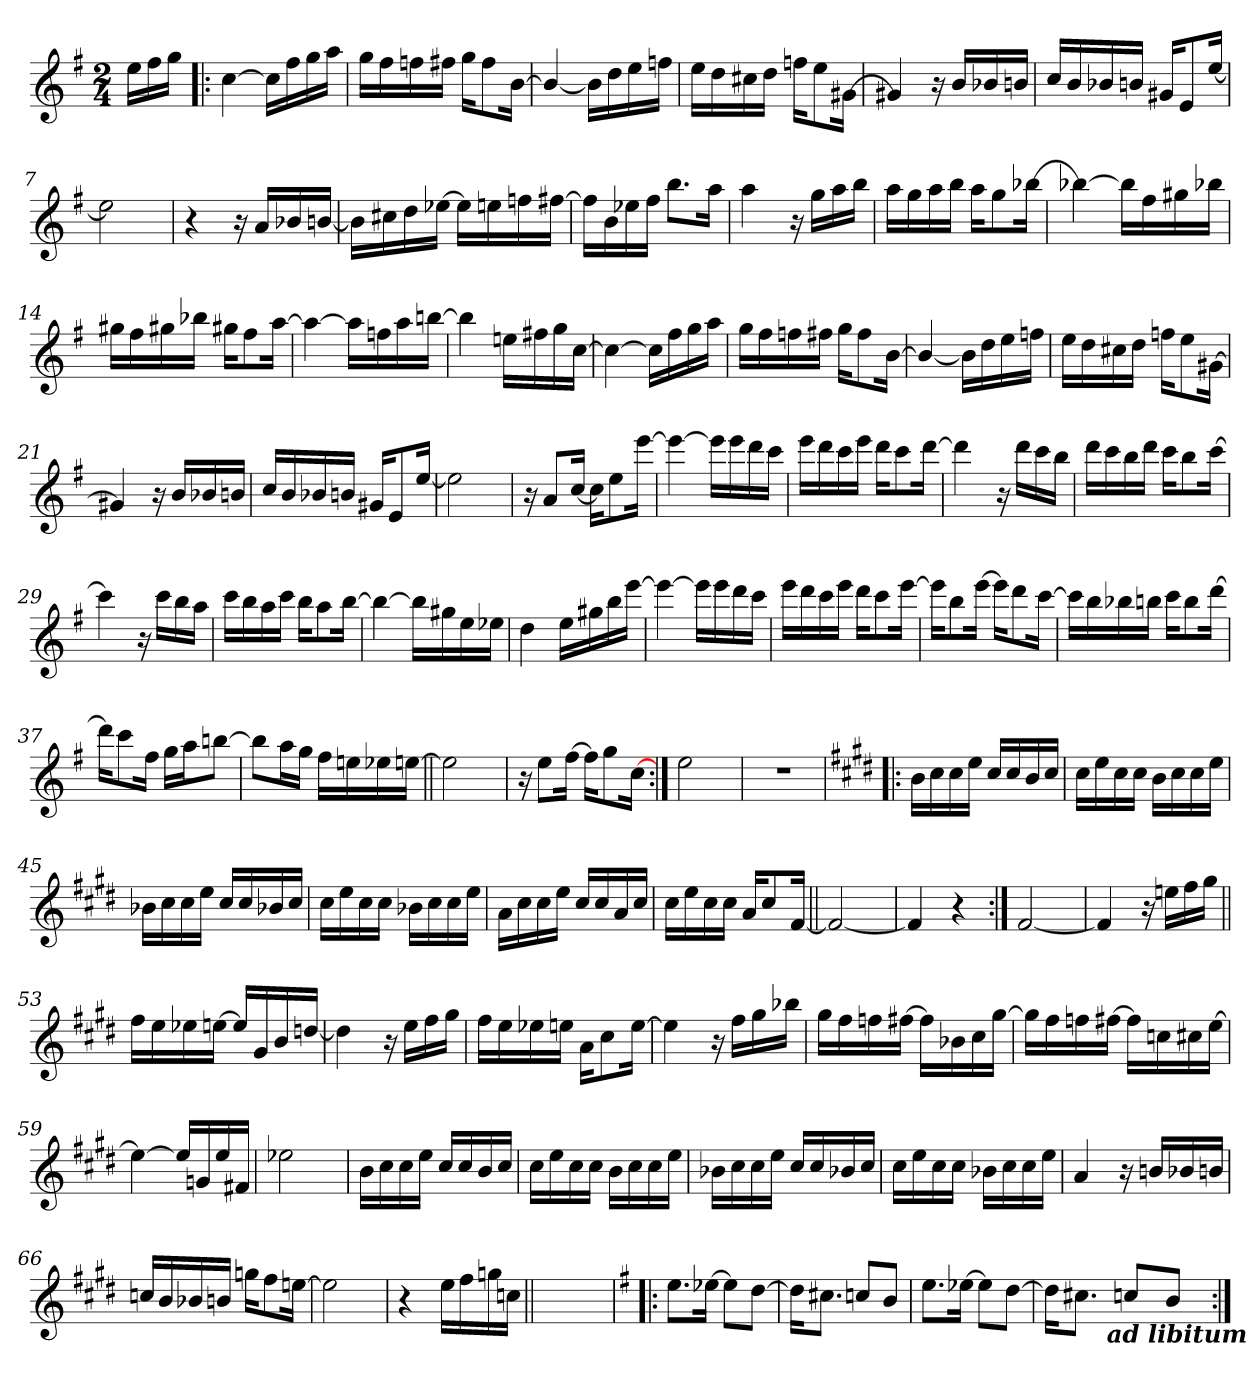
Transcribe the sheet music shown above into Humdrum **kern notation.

**kern
*part1
*staff1
*clefG2
*k[f#]
*G:
*M2/4
=
16ee\LL
16ff#\
16gg\JJ
=1!|:
[4cc\
16cc\LL]
16ff#\
16gg\
16aa\JJ
=2
16gg\LL
16ff#\
16ffn\
16ff#X\JJ
16gg\KL
8ff#\
[16b\Jk
=3
4b/_
16b\LL]
16dd\
16ee\
16ffn\JJ
=4
16ee\LL
16dd\
16cc#X\
16dd\JJ
16ffn\KL
8ee\
[16g#X\Jk
!!LO:LB:g=z
=5
4g#X/]
16r
16b/LL
16b-X/
16bn/JJ
=6
16cc/LL
16b/
16b-X/
16bn/JJ
16g#X/KL
8e/
[16ee/Jk
=7
2ee\]
=8
4r
16r
16a/LL
16b-X/
[16bn/JJ
=9
16b\LL]
16cc#X\
16dd\
[16ee-X\JJ
16ee-\LL]
16een\
16ffn\
[16ff#X\JJ
!!LO:LB:g=z
=10
16ff#\LL]
16b\
16ee-X\
16ff#\JJ
8.bb\L
16aa\Jk
=11
4aa\
16r
16gg\LL
16aa\
16bb\JJ
=12
16aa\LL
16gg\
16aa\
16bb\JJ
16aa\KL
8gg\
[16bb-X\Jk
=13
4bb-X\_
16bb-\LL]
16ff#\
16gg#X\
16bb-X\JJ
=14
16gg#X\LL
16ff#\
16gg#X\
16bb-X\JJ
16gg#X\KL
8ff#\
[16aa\Jk
!!LO:LB:g=z
=15
4aa\_
16aa\LL]
16ffn\
16aa\
[16bbn\JJ
=16
4bb\]
16een\LL
16ff#X\
16gg\
[16cc\JJ
=17
4cc\_
16cc\LL]
16ff#\
16gg\
16aa\JJ
=18
16gg\LL
16ff#\
16ffn\
16ff#X\JJ
16gg\KL
8ff#\
[16b\Jk
=19
4b/_
16b\LL]
16dd\
16ee\
16ffn\JJ
!!LO:LB:g=z
=20
16ee\LL
16dd\
16cc#X\
16dd\JJ
16ffn\KL
8ee\
[16g#X\Jk
=21
4g#X/]
16r
16b/LL
16b-X/
16bn/JJ
=22
16cc/LL
16b/
16b-X/
16bn/JJ
16g#X/KL
8e/
[16ee/Jk
=23
2ee\]
!!LO:LB:g=z
=24
16r
8a/L
[16cc/Jk
16cc\KL]
8ee\
[16eee\Jk
=25
4eee\_
16eee\LL]
16eee\
16ddd\
16ccc\JJ
=26
16eee\LL
16ddd\
16ccc\
16eee\JJ
16ddd\KL
8ccc\
[16ddd\Jk
=27
4ddd\]
16r
16ddd\LL
16ccc\
16bb\JJ
=28
16ddd\LL
16ccc\
16bb\
16ddd\JJ
16ccc\KL
8bb\
[16ccc\Jk
!!LO:LB:g=z
=29
4ccc\]
16r
16ccc\LL
16bb\
16aa\JJ
=30
16ccc\LL
16bb\
16aa\
16ccc\JJ
16bb\KL
8aa\
[16bb\Jk
=31
4bb\_
16bb\LL]
16gg#X\
16ee\
16ee-X\JJ
=32
4dd\
16ee\LL
16gg#X\
16bb\
[16eee\JJ
=33
4eee\_
16eee\LL]
16eee\
16ddd\
16ccc\JJ
!!LO:LB:g=z
=34
16eee\LL
16ddd\
16ccc\
16eee\JJ
16ddd\KL
8ccc\
[16eee\Jk
=35
16eee\KL]
8bb\
[16eee\Jk
16eee\KL]
8ddd\
[16ccc\Jk
=36
16ccc\LL]
16bb\
16bb-X\
16bbn\JJ
16ccc\KL
8bb\
[16ddd\Jk
=37
16ddd\KL]
8ccc\
16ff#\Jk
16gg\LL
16aa\J
[8bbn\J
!!LO:LB:g=z
=38
8bb\L]
16aa\L
16gg\JJ
16ff#\LL
16een\
16ee-X\
[16een\JJ
=39||
2ee\]
=40
16r
8ee\L
[16ff#\Jk
16ff#\KL]
8gg\
[16cc\Jk
=41:|!
2ee\
=42
2r
!!LO:LB:g=z
=43!|:
*k[f#c#g#d#]
*E:
16b\LL
16cc#\
16cc#\
16ee\JJ
16cc#/LL
16cc#/
16b/
16cc#/JJ
=44
16cc#\LL
16ee\
16cc#\
16cc#\JJ
16b\LL
16cc#\
16cc#\
16ee\JJ
=45
16b-X\LL
16cc#\
16cc#\
16ee\JJ
16cc#/LL
16cc#/
16b-X/
16cc#/JJ
=46
16cc#\LL
16ee\
16cc#\
16cc#\JJ
16b-X\LL
16cc#\
16cc#\
16ee\JJ
!!LO:PB:g=z
=47
16a\LL
16cc#\
16cc#\
16ee\JJ
16cc#/LL
16cc#/
16a/
16cc#/JJ
=48
16cc#\LL
16ee\
16cc#\
16cc#\JJ
16a/KL
8cc#/
[16f#/Jk
=49||
2f#/_
=50
4f#/]
4r
=51:|!
[2f#/
!!LO:LB:g=z
=52
4f#/]
16r
16een\LL
16ff#\
16gg#\JJ
=53||
16ff#\LL
16ee\
16ee-X\
[16een\JJ
16ee/LL]
16g#/
16b/
[16ddn/JJ
=54
4dd\]
16r
16ee\LL
16ff#\
16gg#\JJ
=55
16ff#\LL
16ee\
16ee-X\
16een\JJ
16a\KL
8cc#\
[16ee\Jk
=56
4ee\]
16r
16ff#\LL
16gg#\
16bb-X\JJ
!!LO:LB:g=z
=57
16gg#\LL
16ff#\
16ffn\
[16ff#X\JJ
16ff#\LL]
16b-X\
16cc#\
[16gg#\JJ
=58
16gg#\LL]
16ff#\
16ffn\
[16ff#X\JJ
16ff#\LL]
16ccn\
16cc#X\
[16ee\JJ
=59
4ee\_
16ee/LL]
16gn/
16ee/
16f#X/JJ
=60
2ee-X\
=61
16b\LL
16cc#\
16cc#\
16ee\JJ
16cc#/LL
16cc#/
16b/
16cc#/JJ
!!LO:LB:g=z
=62
16cc#\LL
16ee\
16cc#\
16cc#\JJ
16b\LL
16cc#\
16cc#\
16ee\JJ
=63
16b-X\LL
16cc#\
16cc#\
16ee\JJ
16cc#/LL
16cc#/
16b-X/
16cc#/JJ
=64
16cc#\LL
16ee\
16cc#\
16cc#\JJ
16b-X\LL
16cc#\
16cc#\
16ee\JJ
=65
4a/
16r
16bn/LL
16b-X/
16bn/JJ
!!LO:LB:g=z
=66
16ccn/LL
16b/
16b-X/
16bn/JJ
16ggn\KL
8ff#\
[16een\Jk
=67
2ee\]
=68
4r
16ee\LL
16ff#\
16ggn\
16ccn\JJ
=68X681||
2ryy
!!LO:LB:g=z
=69!|:
*k[f#]
*G:
8.ee\L
[16ee-X\Jk
8ee-\L]
[8dd\J
=70
16dd\KL]
8.cc#X\J
8ccn/L
8b/J
=71
8.ee\L
[16ee-X\Jk
8ee-\L]
[8dd\J
=72
*^
16dd\KL]	8..ryy
8.cc#X\J	.
!	!LO:TX:b:Bi:t=ad libitum
.	4ryy
8ccn/L	.
8b/J	.
.	32ryy
*v	*v
=:|!
*-
